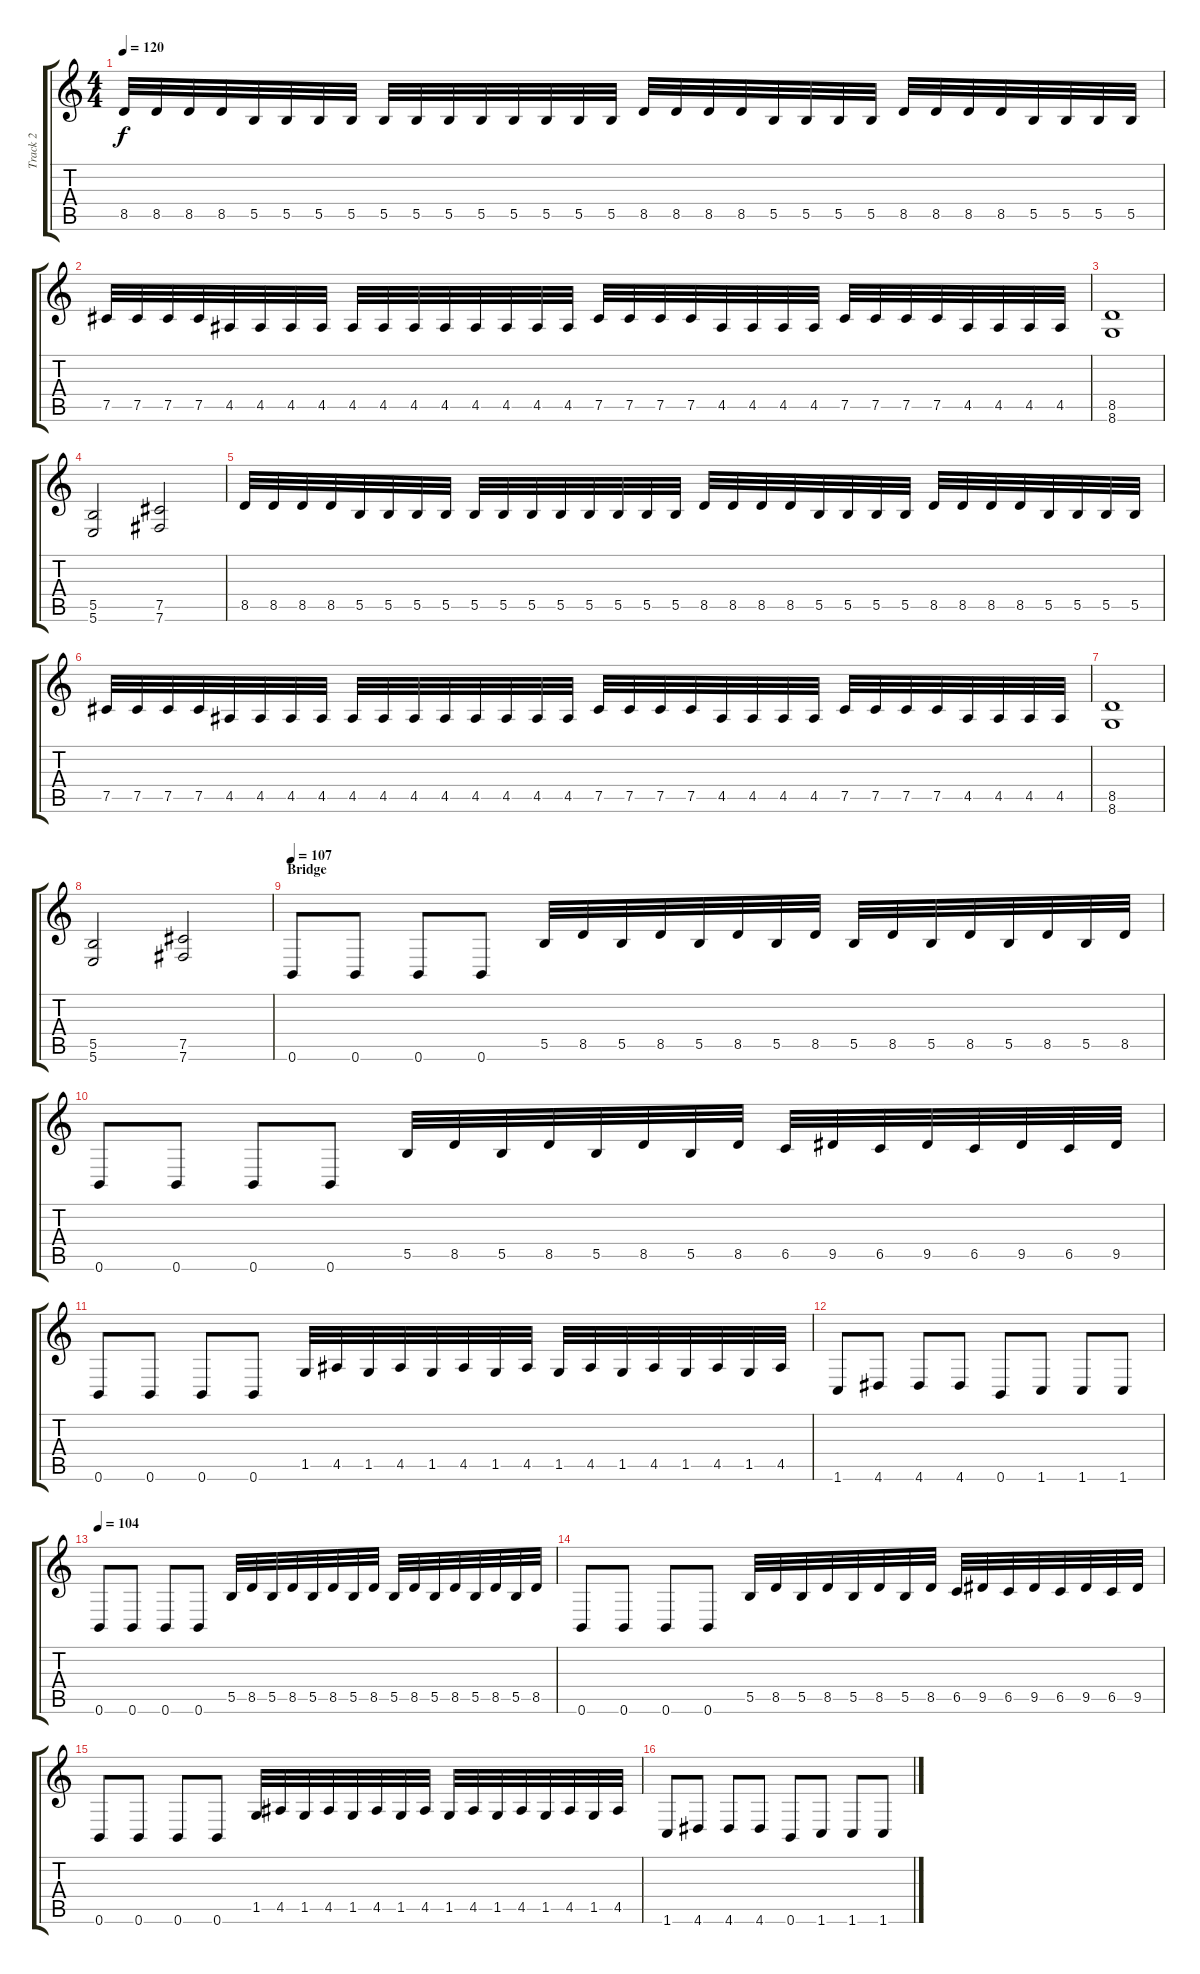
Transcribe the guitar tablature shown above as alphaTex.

\track ("Track 2" "Track 2") {instrument distortionguitar}
\staff {score tabs}
\tuning (Db4 Ab3 E3 B2 Gb2 B1) {hide}
\ts (4 4)
\tempo 120
\clef g2
\ks c
8.5.32{dy f} 8.5.32 8.5.32 8.5.32 5.5.32 5.5.32 5.5.32 5.5.32 5.5.32 5.5.32 5.5.32 5.5.32 5.5.32 5.5.32 5.5.32 5.5.32 8.5.32 8.5.32 8.5.32 8.5.32 5.5.32 5.5.32 5.5.32 5.5.32 8.5.32 8.5.32 8.5.32 8.5.32 5.5.32 5.5.32 5.5.32 5.5.32 |
7.5.32 7.5.32 7.5.32 7.5.32 4.5.32 4.5.32 4.5.32 4.5.32 4.5.32 4.5.32 4.5.32 4.5.32 4.5.32 4.5.32 4.5.32 4.5.32 7.5.32 7.5.32 7.5.32 7.5.32 4.5.32 4.5.32 4.5.32 4.5.32 7.5.32 7.5.32 7.5.32 7.5.32 4.5.32 4.5.32 4.5.32 4.5.32 |
(8.5 8.6).1 |
(5.5 5.6).2 (7.5 7.6).2 |
8.5.32 8.5.32 8.5.32 8.5.32 5.5.32 5.5.32 5.5.32 5.5.32 5.5.32 5.5.32 5.5.32 5.5.32 5.5.32 5.5.32 5.5.32 5.5.32 8.5.32 8.5.32 8.5.32 8.5.32 5.5.32 5.5.32 5.5.32 5.5.32 8.5.32 8.5.32 8.5.32 8.5.32 5.5.32 5.5.32 5.5.32 5.5.32 |
7.5.32 7.5.32 7.5.32 7.5.32 4.5.32 4.5.32 4.5.32 4.5.32 4.5.32 4.5.32 4.5.32 4.5.32 4.5.32 4.5.32 4.5.32 4.5.32 7.5.32 7.5.32 7.5.32 7.5.32 4.5.32 4.5.32 4.5.32 4.5.32 7.5.32 7.5.32 7.5.32 7.5.32 4.5.32 4.5.32 4.5.32 4.5.32 |
(8.5 8.6).1 |
(5.5 5.6).2 (7.5 7.6).2 |
\section ("" "Bridge")
\tempo 107
0.6.8 0.6.8 0.6.8 0.6.8 5.5.32 8.5.32 5.5.32 8.5.32 5.5.32 8.5.32 5.5.32 8.5.32 5.5.32 8.5.32 5.5.32 8.5.32 5.5.32 8.5.32 5.5.32 8.5.32 |
0.6.8 0.6.8 0.6.8 0.6.8 5.5.32 8.5.32 5.5.32 8.5.32 5.5.32 8.5.32 5.5.32 8.5.32 6.5.32 9.5.32 6.5.32 9.5.32 6.5.32 9.5.32 6.5.32 9.5.32 |
0.6.8 0.6.8 0.6.8 0.6.8 1.5.32 4.5.32 1.5.32 4.5.32 1.5.32 4.5.32 1.5.32 4.5.32 1.5.32 4.5.32 1.5.32 4.5.32 1.5.32 4.5.32 1.5.32 4.5.32 |
1.6.8 4.6.8 4.6.8 4.6.8 0.6.8 1.6.8 1.6.8 1.6.8 |
\tempo 104
0.6.8 0.6.8 0.6.8 0.6.8 5.5.32 8.5.32 5.5.32 8.5.32 5.5.32 8.5.32 5.5.32 8.5.32 5.5.32 8.5.32 5.5.32 8.5.32 5.5.32 8.5.32 5.5.32 8.5.32 |
0.6.8 0.6.8 0.6.8 0.6.8 5.5.32 8.5.32 5.5.32 8.5.32 5.5.32 8.5.32 5.5.32 8.5.32 6.5.32 9.5.32 6.5.32 9.5.32 6.5.32 9.5.32 6.5.32 9.5.32 |
0.6.8 0.6.8 0.6.8 0.6.8 1.5.32 4.5.32 1.5.32 4.5.32 1.5.32 4.5.32 1.5.32 4.5.32 1.5.32 4.5.32 1.5.32 4.5.32 1.5.32 4.5.32 1.5.32 4.5.32 |
1.6.8 4.6.8 4.6.8 4.6.8 0.6.8 1.6.8 1.6.8 1.6.8
